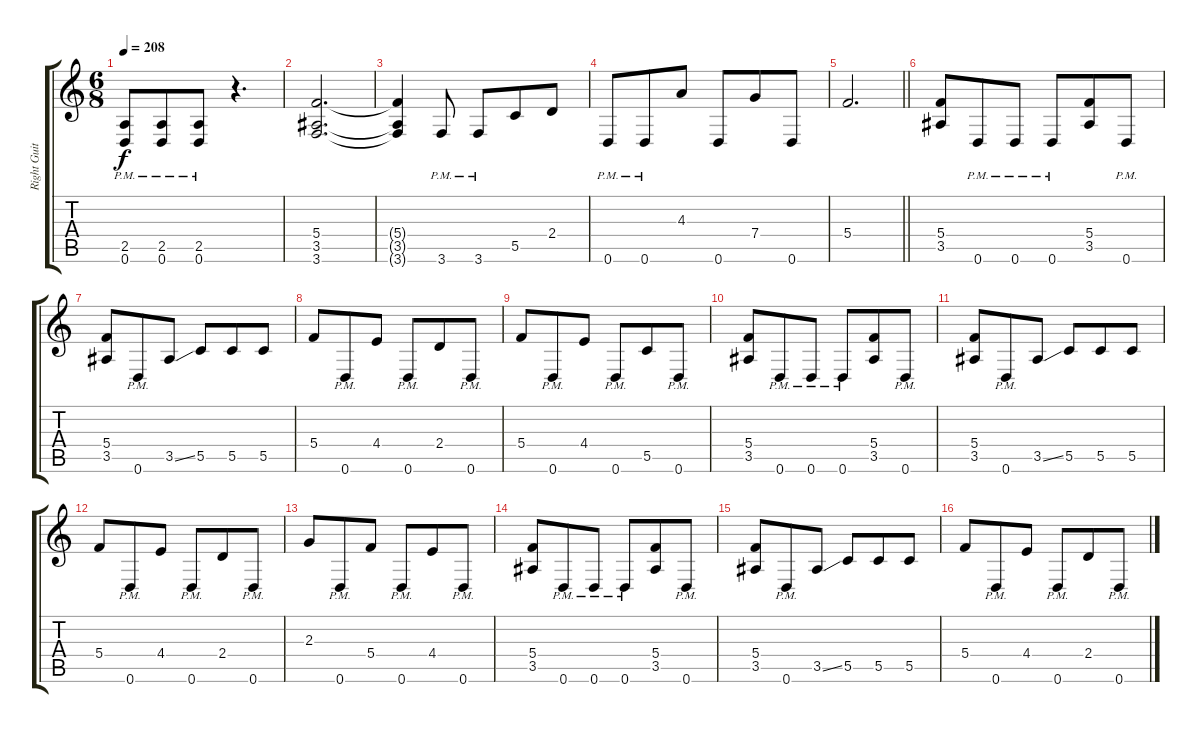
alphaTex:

\track ("Right Guitar" "Right Guit") {instrument distortionguitar}
\staff {score tabs}
\tuning (D4 A3 F3 C3 G2 D2) {hide}
\ts (6 8)
\tempo 208
\clef g2
\ks c
(2.5{pm} 0.6{pm}).8{dy f} (2.5{pm} 0.6{pm}).8 (2.5{pm} 0.6{pm}).8 r.4{d} |
(5.4 3.5 3.6).2{d} |
(5.4{t} 3.5{t} 3.6{t}).4 3.6{pm}.8 3.6{pm}.8 5.5.8 2.4.8 |
0.6{pm}.8 0.6{pm}.8 4.3.8 0.6.8 7.4.8 0.6.8 |
\barLineRight lightlight
5.4.2{d} |
(5.4 3.5).8 0.6{pm}.8 0.6{pm}.8 0.6{pm}.8 (5.4 3.5).8 0.6{pm}.8 |
(5.4 3.5).8 0.6{pm}.8 3.5{ss}.8 5.5.8 5.5.8 5.5.8 |
5.4.8 0.6{pm}.8 4.4.8 0.6{pm}.8 2.4.8 0.6{pm}.8 |
5.4.8 0.6{pm}.8 4.4.8 0.6{pm}.8 5.5.8 0.6{pm}.8 |
(5.4 3.5).8 0.6{pm}.8 0.6{pm}.8 0.6{pm}.8 (5.4 3.5).8 0.6{pm}.8 |
(5.4 3.5).8 0.6{pm}.8 3.5{ss}.8 5.5.8 5.5.8 5.5.8 |
5.4.8 0.6{pm}.8 4.4.8 0.6{pm}.8 2.4.8 0.6{pm}.8 |
2.3.8 0.6{pm}.8 5.4.8 0.6{pm}.8 4.4.8 0.6{pm}.8 |
(5.4 3.5).8 0.6{pm}.8 0.6{pm}.8 0.6{pm}.8 (5.4 3.5).8 0.6{pm}.8 |
(5.4 3.5).8 0.6{pm}.8 3.5{ss}.8 5.5.8 5.5.8 5.5.8 |
5.4.8 0.6{pm}.8 4.4.8 0.6{pm}.8 2.4.8 0.6{pm}.8
